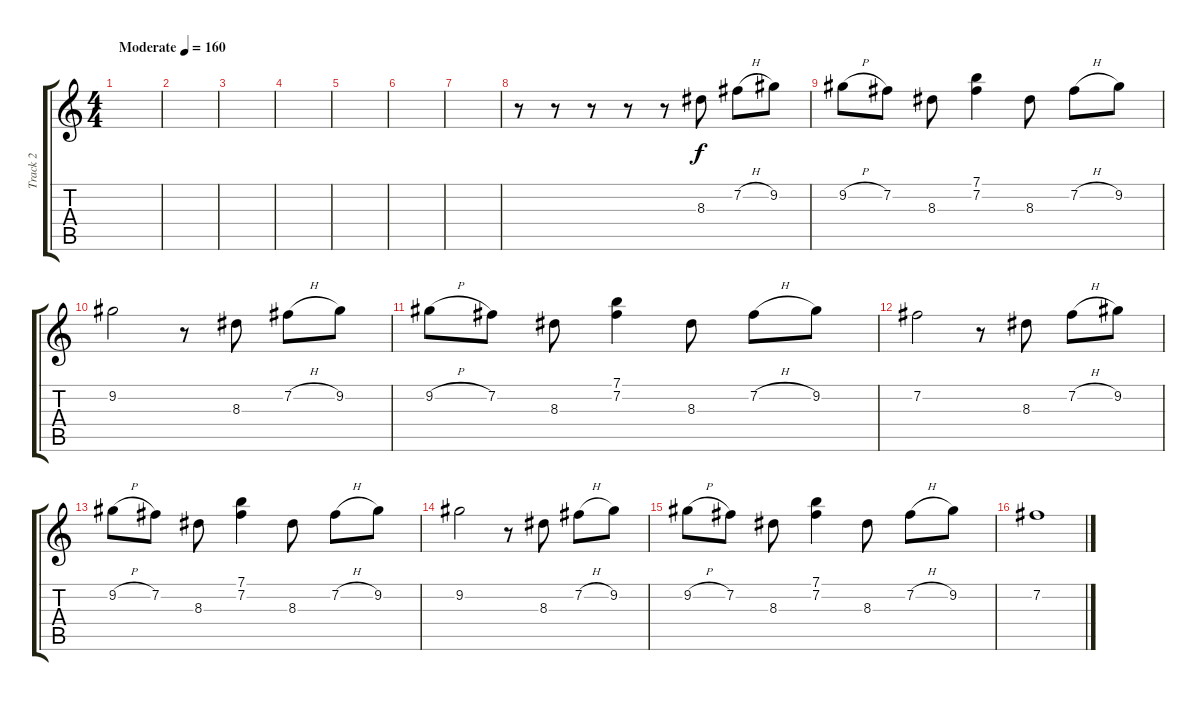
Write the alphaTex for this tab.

\track ("Track 2" "Track 2") {instrument distortionguitar}
\staff {score tabs}
\tuning (E4 B3 G3 D3 A2 E2) {hide}
\ts (4 4)
\tempo (160 "Moderate")
\clef g2
\ks c
|
|
|
|
|
|
|
r.8 r.8 r.8 r.8 r.8 8.3.8 7.2{h}.8 9.2.8 |
9.2{h}.8 7.2.8 8.3.8 (7.1 7.2).4 8.3.8 7.2{h}.8 9.2.8 |
9.2.2 r.8 8.3.8 7.2{h}.8 9.2.8 |
9.2{h}.8 7.2.8 8.3.8 (7.1 7.2).4 8.3.8 7.2{h}.8 9.2.8 |
7.2.2 r.8 8.3.8 7.2{h}.8 9.2.8 |
9.2{h}.8 7.2.8 8.3.8 (7.1 7.2).4 8.3.8 7.2{h}.8 9.2.8 |
9.2.2 r.8 8.3.8 7.2{h}.8 9.2.8 |
9.2{h}.8 7.2.8 8.3.8 (7.1 7.2).4 8.3.8 7.2{h}.8 9.2.8 |
7.2.1
